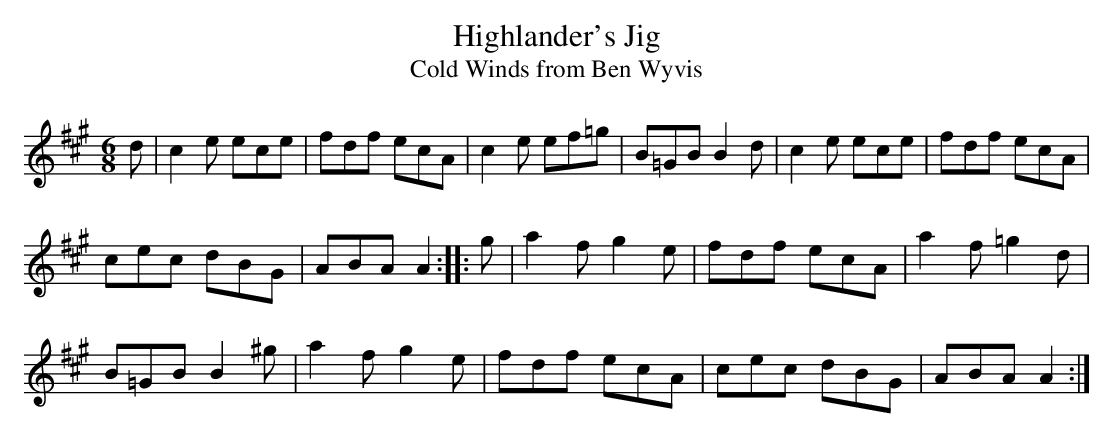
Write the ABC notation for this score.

X:1
T:Highlander's Jig
T:Cold Winds from Ben Wyvis
M:6/8
L:1/8
K:A
d|c2 e ece|fdf ecA|c2 e ef=g|B=GB B2 d|c2 e ece|fdf ecA|
cec dBG|ABA A2::g|a2 f g2 e|fdf ecA|a2 f =g2 d|
B=GB B2 ^g|a2 f g2 e|fdf ecA|cec dBG|ABA A2:|]
